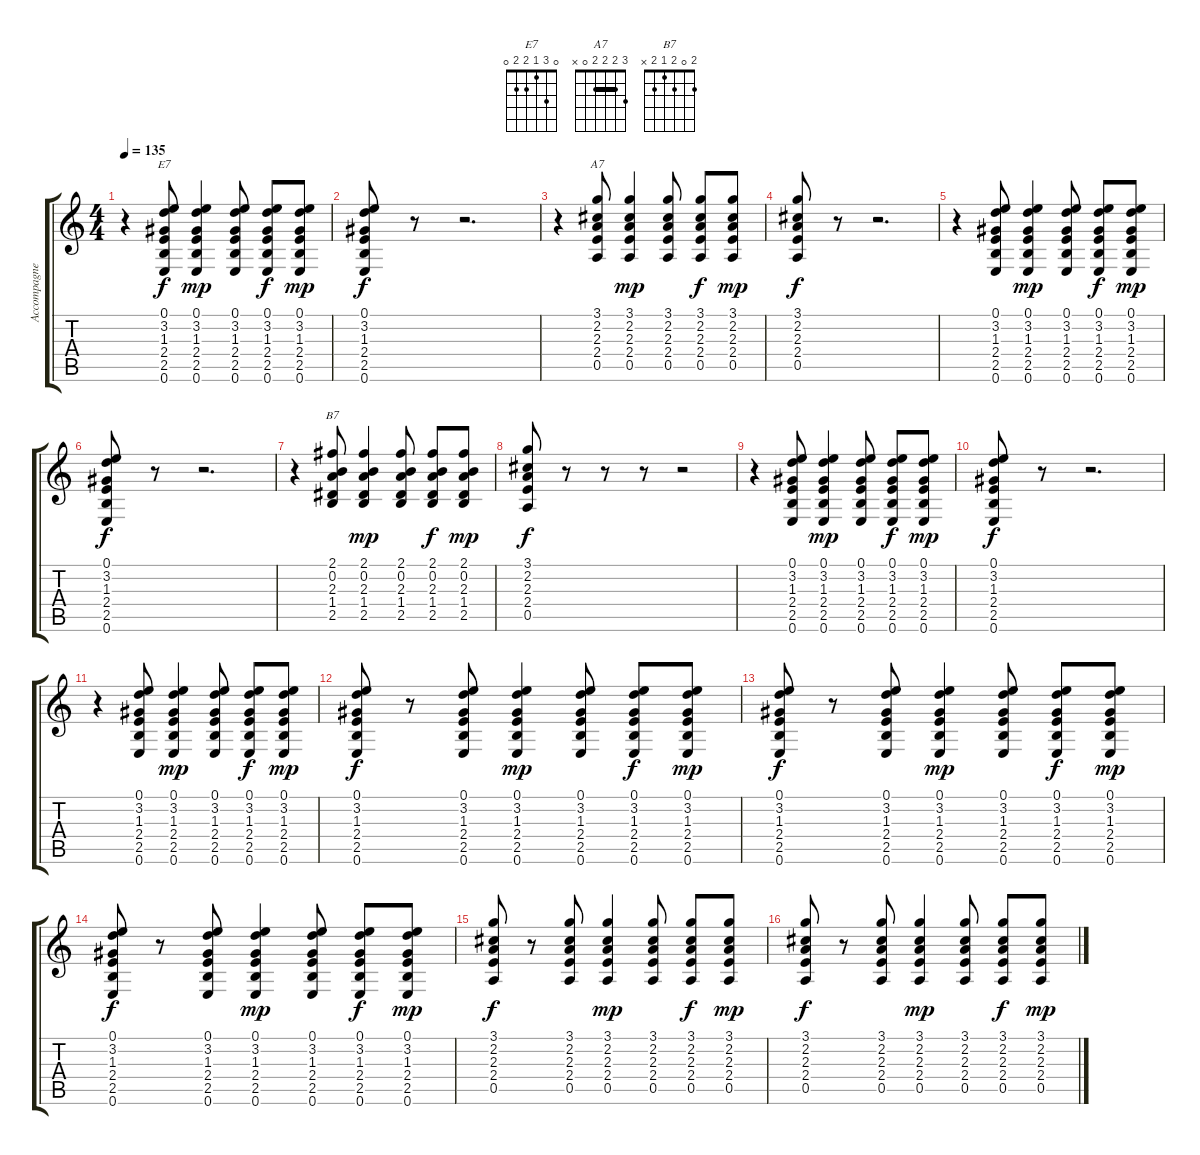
\track ("Accompagnement" "Accompagne") {instrument electricguitarjazz}
\staff {score tabs}
\tuning (E4 B3 G3 D3 A2 E2) {hide}
\chord ("E7" 0 3 1 2 2 0)
\chord ("A7" 3 2 2 2 0 x) {barre 2}
\chord ("B7" 2 0 2 1 2 x)
\ts (4 4)
\tempo 135
\clef g2
\ks c
r.4{dy f} (0.1 3.2 1.3 2.4 2.5 0.6).8{ch "E7"} (0.1 3.2 1.3 2.4 2.5 0.6).4{dy mp} (0.1 3.2 1.3 2.4 2.5 0.6).8 (0.1 3.2 1.3 2.4 2.5 0.6).8{dy f} (0.1 3.2 1.3 2.4 2.5 0.6).8{dy mp} |
(0.1 3.2 1.3 2.4 2.5 0.6).8{dy f} r.8 r.2{d} |
r.4 (3.1 2.2 2.3 2.4 0.5).8{ch "A7"} (3.1 2.2 2.3 2.4 0.5).4{dy mp} (3.1 2.2 2.3 2.4 0.5).8 (3.1 2.2 2.3 2.4 0.5).8{dy f} (3.1 2.2 2.3 2.4 0.5).8{dy mp} |
(3.1 2.2 2.3 2.4 0.5).8{dy f} r.8 r.2{d} |
r.4 (0.1 3.2 1.3 2.4 2.5 0.6).8 (0.1 3.2 1.3 2.4 2.5 0.6).4{dy mp} (0.1 3.2 1.3 2.4 2.5 0.6).8 (0.1 3.2 1.3 2.4 2.5 0.6).8{dy f} (0.1 3.2 1.3 2.4 2.5 0.6).8{dy mp} |
(0.1 3.2 1.3 2.4 2.5 0.6).8{dy f} r.8 r.2{d} |
r.4 (2.1 0.2 2.3 1.4 2.5).8{ch "B7"} (2.1 0.2 2.3 1.4 2.5).4{dy mp} (2.1 0.2 2.3 1.4 2.5).8 (2.1 0.2 2.3 1.4 2.5).8{dy f} (2.1 0.2 2.3 1.4 2.5).8{dy mp} |
(3.1 2.2 2.3 2.4 0.5).8{dy f} r.8 r.8 r.8 r.2 |
r.4 (0.1 3.2 1.3 2.4 2.5 0.6).8 (0.1 3.2 1.3 2.4 2.5 0.6).4{dy mp} (0.1 3.2 1.3 2.4 2.5 0.6).8 (0.1 3.2 1.3 2.4 2.5 0.6).8{dy f} (0.1 3.2 1.3 2.4 2.5 0.6).8{dy mp} |
(0.1 3.2 1.3 2.4 2.5 0.6).8{dy f} r.8 r.2{d} |
r.4{volume 10} (0.1 3.2 1.3 2.4 2.5 0.6).8 (0.1 3.2 1.3 2.4 2.5 0.6).4{dy mp} (0.1 3.2 1.3 2.4 2.5 0.6).8 (0.1 3.2 1.3 2.4 2.5 0.6).8{dy f} (0.1 3.2 1.3 2.4 2.5 0.6).8{dy mp} |
(0.1 3.2 1.3 2.4 2.5 0.6).8{dy f} r.8 (0.1 3.2 1.3 2.4 2.5 0.6).8 (0.1 3.2 1.3 2.4 2.5 0.6).4{dy mp} (0.1 3.2 1.3 2.4 2.5 0.6).8 (0.1 3.2 1.3 2.4 2.5 0.6).8{dy f} (0.1 3.2 1.3 2.4 2.5 0.6).8{dy mp} |
(0.1 3.2 1.3 2.4 2.5 0.6).8{dy f} r.8 (0.1 3.2 1.3 2.4 2.5 0.6).8 (0.1 3.2 1.3 2.4 2.5 0.6).4{dy mp} (0.1 3.2 1.3 2.4 2.5 0.6).8 (0.1 3.2 1.3 2.4 2.5 0.6).8{dy f} (0.1 3.2 1.3 2.4 2.5 0.6).8{dy mp} |
(0.1 3.2 1.3 2.4 2.5 0.6).8{dy f} r.8 (0.1 3.2 1.3 2.4 2.5 0.6).8 (0.1 3.2 1.3 2.4 2.5 0.6).4{dy mp} (0.1 3.2 1.3 2.4 2.5 0.6).8 (0.1 3.2 1.3 2.4 2.5 0.6).8{dy f} (0.1 3.2 1.3 2.4 2.5 0.6).8{dy mp} |
(3.1 2.2 2.3 2.4 0.5).8{dy f} r.8 (3.1 2.2 2.3 2.4 0.5).8 (3.1 2.2 2.3 2.4 0.5).4{dy mp} (3.1 2.2 2.3 2.4 0.5).8 (3.1 2.2 2.3 2.4 0.5).8{dy f} (3.1 2.2 2.3 2.4 0.5).8{dy mp} |
(3.1 2.2 2.3 2.4 0.5).8{dy f} r.8 (3.1 2.2 2.3 2.4 0.5).8 (3.1 2.2 2.3 2.4 0.5).4{dy mp} (3.1 2.2 2.3 2.4 0.5).8 (3.1 2.2 2.3 2.4 0.5).8{dy f} (3.1 2.2 2.3 2.4 0.5).8{dy mp}
